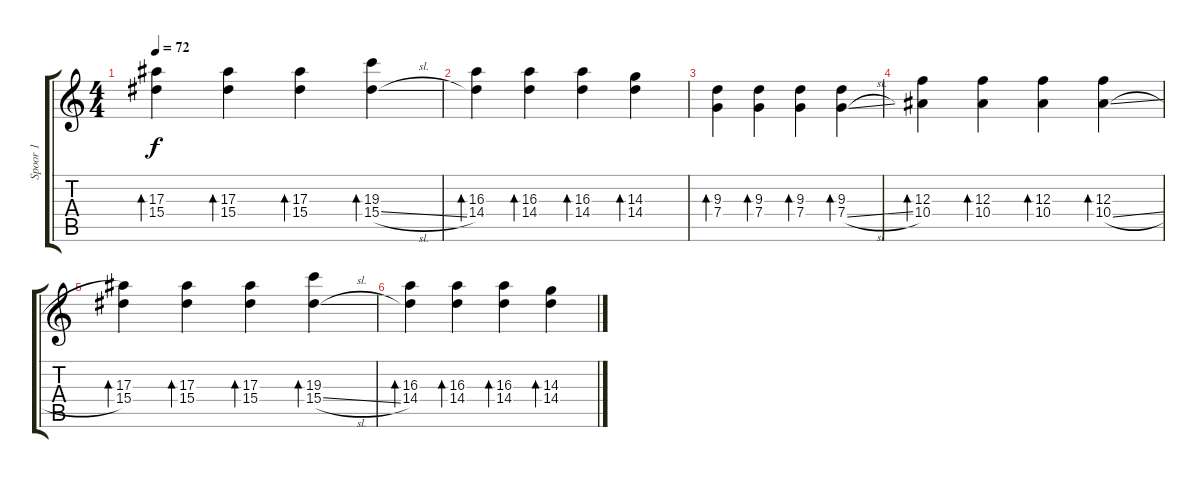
\track ("Spoor 1" "Spoor 1") {instrument acousticguitarsteel}
\staff {score tabs}
\tuning (D4 A3 F3 C3 G2 D2) {hide}
\ts (4 4)
\tempo 72
\clef g2
\ks c
(17.3 15.4).4{bd 240 dy f} (17.3 15.4).4{bd 240} (17.3 15.4).4{bd 240} (19.3 15.4{sl}).4{bd 240} |
(16.3 14.4).4{bd 240} (16.3 14.4).4{bd 240} (16.3 14.4).4{bd 240} (14.3 14.4).4{bd 240} |
(9.3 7.4).4{bd 240} (9.3 7.4).4{bd 240} (9.3 7.4).4{bd 240} (9.3 7.4{sl}).4{bd 240} |
(12.3 10.4).4{bd 240} (12.3 10.4).4{bd 240} (12.3 10.4).4{bd 240} (12.3 10.4{sl}).4{bd 240} |
(17.3 15.4).4{bd 240} (17.3 15.4).4{bd 240} (17.3 15.4).4{bd 240} (19.3 15.4{sl}).4{bd 240} |
(16.3 14.4).4{bd 240} (16.3 14.4).4{bd 240} (16.3 14.4).4{bd 240} (14.3 14.4).4{bd 240}
